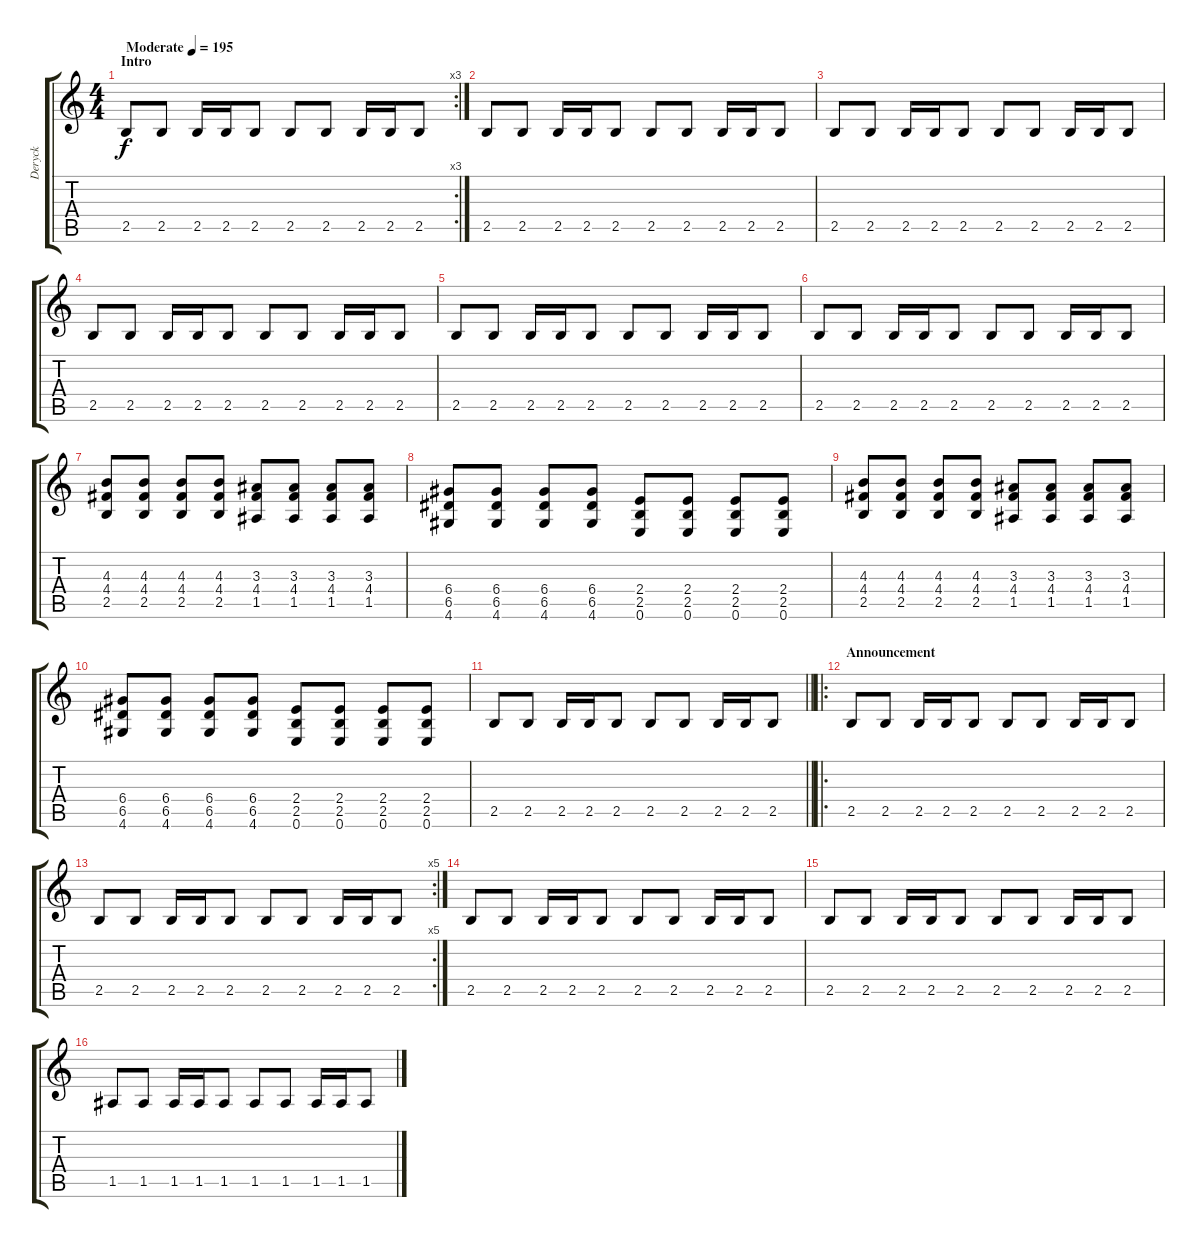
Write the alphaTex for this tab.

\track ("Deryck" "Deryck") {instrument distortionguitar}
\staff {score tabs}
\tuning (E4 B3 G3 D3 A2 E2) {hide}
\rc 3
\ts (4 4)
\section ("" "Intro")
\tempo (195 "Moderate")
\clef g2
\ks c
2.5.8{dy f instrument distortionguitar} 2.5.8 2.5.16 2.5.16 2.5.8 2.5.8 2.5.8 2.5.16 2.5.16 2.5.8 |
2.5.8 2.5.8 2.5.16 2.5.16 2.5.8 2.5.8 2.5.8 2.5.16 2.5.16 2.5.8 |
2.5.8 2.5.8 2.5.16 2.5.16 2.5.8 2.5.8 2.5.8 2.5.16 2.5.16 2.5.8 |
2.5.8 2.5.8 2.5.16 2.5.16 2.5.8 2.5.8 2.5.8 2.5.16 2.5.16 2.5.8 |
2.5.8 2.5.8 2.5.16 2.5.16 2.5.8 2.5.8 2.5.8 2.5.16 2.5.16 2.5.8 |
2.5.8 2.5.8 2.5.16 2.5.16 2.5.8 2.5.8 2.5.8 2.5.16 2.5.16 2.5.8 |
(4.3 4.4 2.5).8 (4.3 4.4 2.5).8 (4.3 4.4 2.5).8 (4.3 4.4 2.5).8 (3.3 4.4 1.5).8 (3.3 4.4 1.5).8 (3.3 4.4 1.5).8 (3.3 4.4 1.5).8 |
(6.4 6.5 4.6).8 (6.4 6.5 4.6).8 (6.4 6.5 4.6).8 (6.4 6.5 4.6).8 (2.4 2.5 0.6).8 (2.4 2.5 0.6).8 (2.4 2.5 0.6).8 (2.4 2.5 0.6).8 |
(4.3 4.4 2.5).8 (4.3 4.4 2.5).8 (4.3 4.4 2.5).8 (4.3 4.4 2.5).8 (3.3 4.4 1.5).8 (3.3 4.4 1.5).8 (3.3 4.4 1.5).8 (3.3 4.4 1.5).8 |
(6.4 6.5 4.6).8 (6.4 6.5 4.6).8 (6.4 6.5 4.6).8 (6.4 6.5 4.6).8 (2.4 2.5 0.6).8 (2.4 2.5 0.6).8 (2.4 2.5 0.6).8 (2.4 2.5 0.6).8 |
\barLineRight lightlight
2.5.8 2.5.8 2.5.16 2.5.16 2.5.8 2.5.8 2.5.8 2.5.16 2.5.16 2.5.8 |
\ro
\section ("" "Announcement")
2.5.8 2.5.8 2.5.16 2.5.16 2.5.8 2.5.8 2.5.8 2.5.16 2.5.16 2.5.8 |
\rc 5
2.5.8 2.5.8 2.5.16 2.5.16 2.5.8 2.5.8 2.5.8 2.5.16 2.5.16 2.5.8 |
2.5.8 2.5.8 2.5.16 2.5.16 2.5.8 2.5.8 2.5.8 2.5.16 2.5.16 2.5.8 |
2.5.8 2.5.8 2.5.16 2.5.16 2.5.8 2.5.8 2.5.8 2.5.16 2.5.16 2.5.8 |
1.5.8 1.5.8 1.5.16 1.5.16 1.5.8 1.5.8 1.5.8 1.5.16 1.5.16 1.5.8
